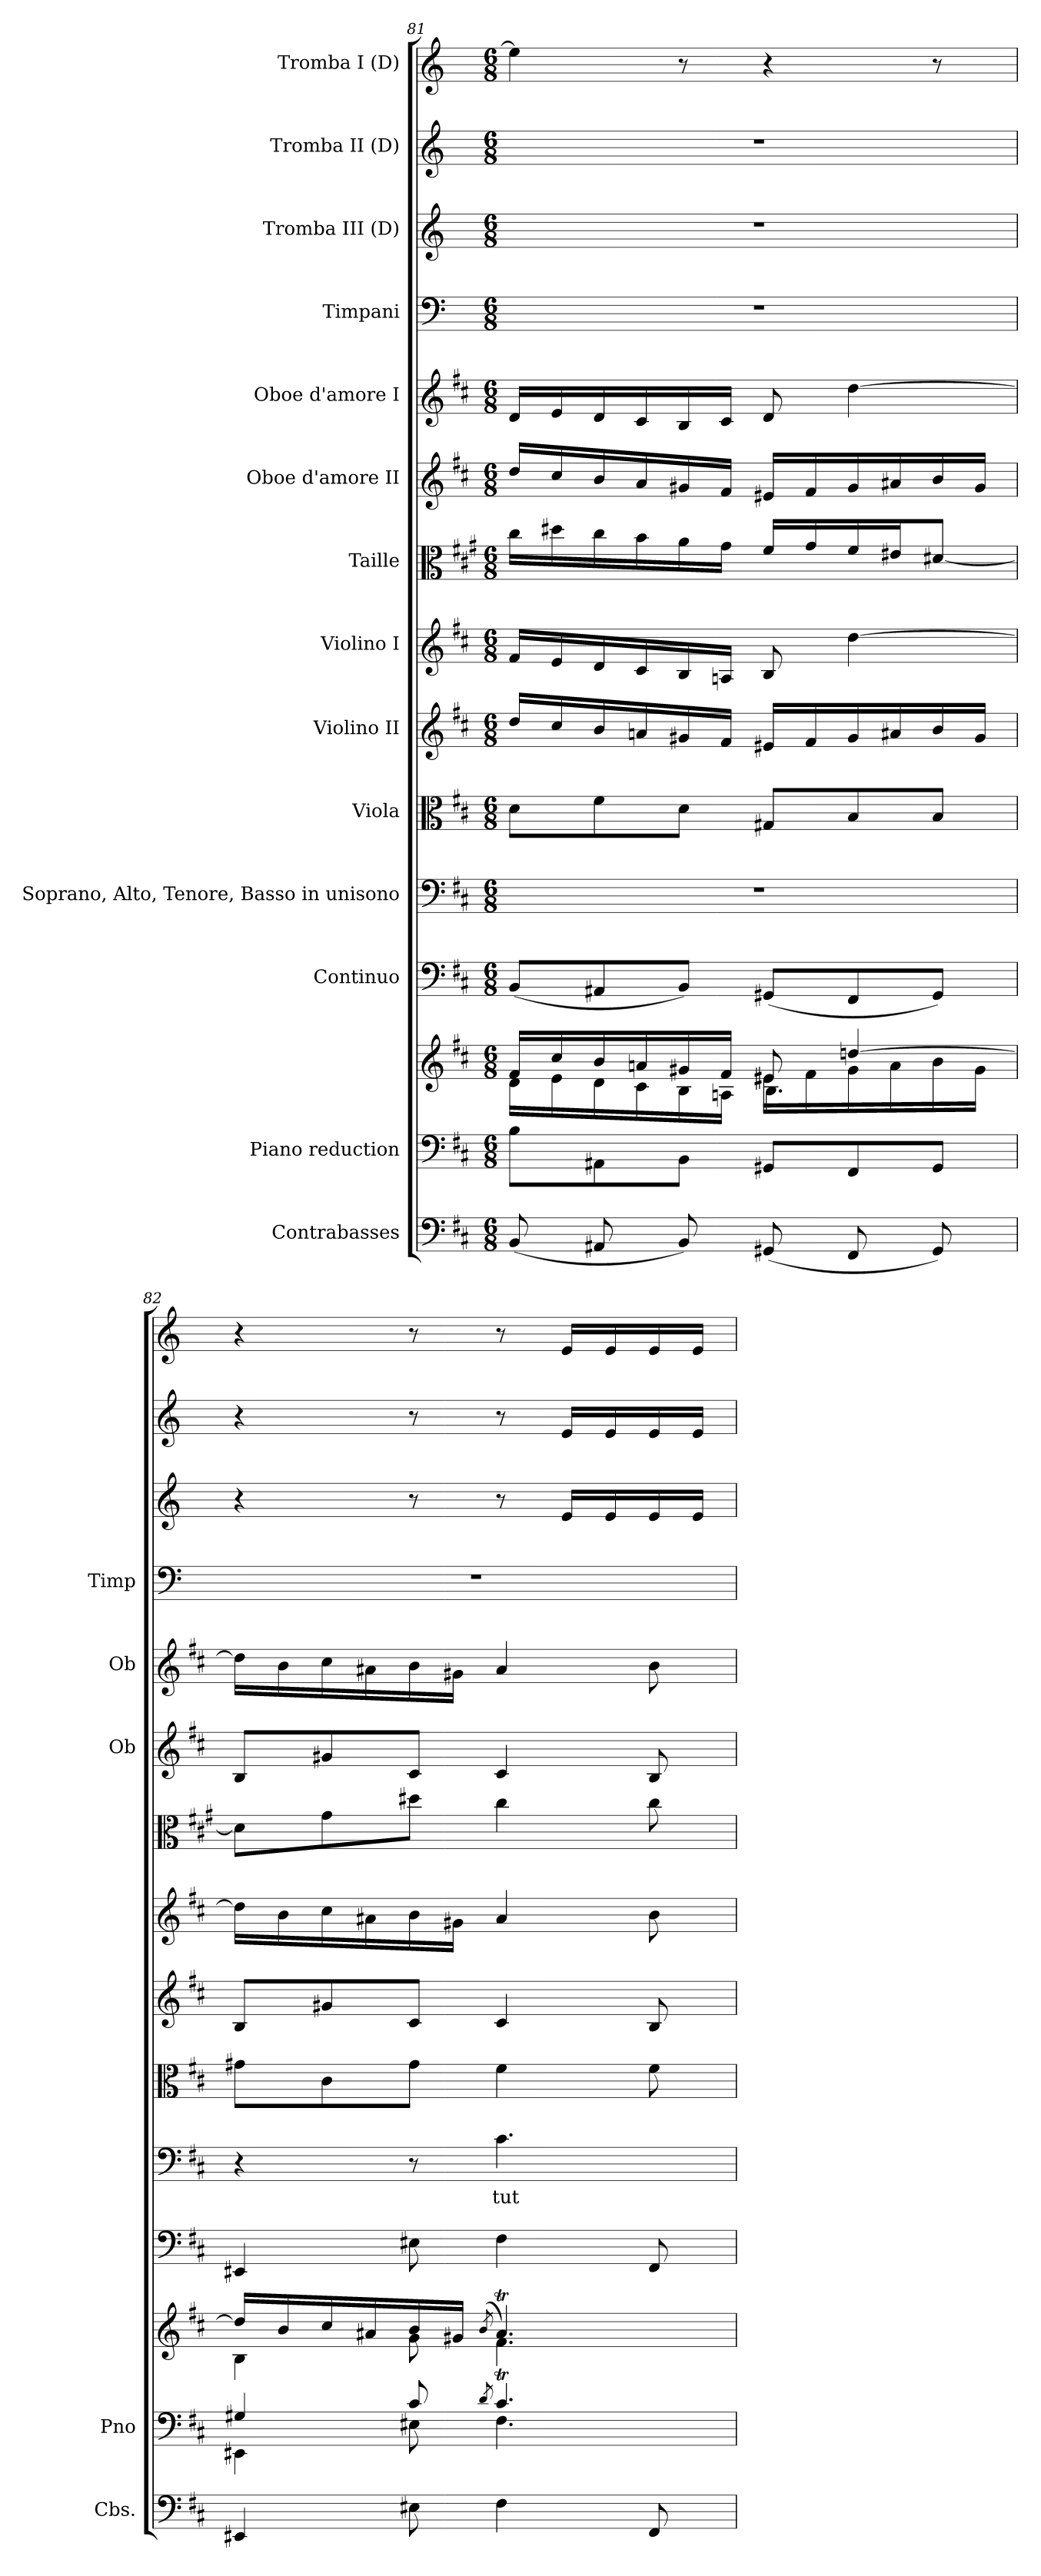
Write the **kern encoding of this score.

**kern	**kern	**kern	**kern	**kern	**text	**kern	**kern	**kern	**kern	**kern	**kern	**kern	**kern	**kern	**kern
*part14	*part13	*part13	*part12	*part11	*part11	*part10	*part9	*part8	*part7	*part6	*part5	*part4	*part3	*part2	*part1
*staff15	*staff14	*staff13	*staff12	*staff11	*staff11	*staff10	*staff9	*staff8	*staff7	*staff6	*staff5	*staff4	*staff3	*staff2	*staff1
*I"Contrabasses	*I"Piano reduction	*	*I"Continuo	*I"Soprano, Alto, Tenore, Basso in unisono	*	*I"Viola	*I"Violino II	*I"Violino I	*I"Taille	*I"Oboe d'amore II	*I"Oboe d'amore I	*I"Timpani	*I"Tromba III (D)	*I"Tromba II (D)	*I"Tromba I (D)
*I'Cbs.	*I'Pno	*	*	*	*	*	*	*	*	*I'Ob	*I'Ob	*I'Timp	*	*	*
*clefF4	*clefF4	*clefG2	*clefF4	*clefF4	*	*clefC3	*clefG2	*clefG2	*clefC3	*clefG2	*clefG2	*clefF4	*clefG2	*clefG2	*clefG2
*ITrd7c12	*	*	*	*	*	*	*	*	*ITrd4c7	*	*	*	*ITrd-1c-2	*ITrd-1c-2	*ITrd-1c-2
*k[f#c#]	*k[f#c#]	*k[f#c#]	*k[f#c#]	*k[f#c#]	*	*k[f#c#]	*k[f#c#]	*k[f#c#]	*k[f#c#]	*k[f#c#]	*k[f#c#]	*k[]	*k[f#c#]	*k[f#c#]	*k[f#c#]
*M6/8	*M6/8	*M6/8	*M6/8	*M6/8	*	*M6/8	*M6/8	*M6/8	*M6/8	*M6/8	*M6/8	*M6/8	*M6/8	*M6/8	*M6/8
=81	=81	=81	=81	=81	=81	=81	=81	=81	=81	=81	=81	=81	=81	=81	=81
*	*	*^	*	*	*	*	*	*	*	*	*	*	*	*	*
*	*	*	*^	*	*	*	*	*	*	*	*	*	*	*	*	*
(8BBB	8B\L	16f#/LL	16d\LL	4.ryy	(8BB/L	2.r	.	8d\L	16dd/LL	16f#/LL	16f#\LL	16dd/LL	16d/LL	2.r	2.r	2.r	4ff#\]
.	.	16cc#/	16e\	.	.	.	.	.	16cc#/	16e/	16g#X\	16cc#/	16e/	.	.	.	.
8AAA#X	8AA#X\	16b/	16d\	.	8AA#X/	.	.	8f#\	16b/	16d/	16f#\	16b/	16d/	.	.	.	.
.	.	16an/	16c#\	.	.	.	.	.	16an/	16c#/	16e\	16a/	16c#/	.	.	.	.
8BBB)	8BB\J	16g#X/	16B\	.	8BB/J)	.	.	8d\J	16g#X/	16B/	16d\	16g#X/	16B/	.	.	.	8r
.	.	16f#/JJ	16An\JJ	.	.	.	.	.	16f#/JJ	16An/JJ	16c#\JJ	16f#/JJ	16c#/JJ	.	.	.	.
(8GGG#X	8GG#X/L	8e#X/	16e#\LL	4.B\	(8GG#X/L	.	.	8G#X/L	16e#X/LL	8B/	16B/LL	16e#X/LL	8d/	.	.	.	4r
.	.	.	16f#\	.	.	.	.	.	16f#/	.	16c#/	16f#/	.	.	.	.	.
8FFF#	8FF#/	[4ddn/	16g#\	.	8FF#/	.	.	8B/	16g#/	[4dd\	16B/	16g#/	[4dd\	.	.	.	.
.	.	.	16a\	.	.	.	.	.	16a#X/	.	16A#X/J	16a#X/	.	.	.	.	.
8GGG#)	8GG#/J	.	16b\	.	8GG#/J)	.	.	8B/J	16b/	.	[8G#X/J	16b/	.	.	.	.	8r
.	.	.	16g#\JJ	.	.	.	.	.	16g#/JJ	.	.	16g#/JJ	.	.	.	.	.
*	*	*	*v	*v	*	*	*	*	*	*	*	*	*	*	*	*	*
=82	=82	=82	=82	=82	=82	=82	=82	=82	=82	=82	=82	=82	=82	=82	=82	=82
*	*^	*	*	*	*	*	*	*	*	*	*	*	*	*	*	*
4EEE#X	4G#X/	4EE#X\	16dd/LL]	4B\	4EE#X/	4r	.	8g#X\L	8B/L	16dd\LL]	8G#\L]	8B/L	16dd\LL]	2.r	4r	4r	4r
.	.	.	16b/	.	.	.	.	.	.	16b\	.	.	16b\	.	.	.	.
.	.	.	16cc#/	.	.	.	.	8c#\	8g#X/	16cc#\	8c#\	8g#X/	16cc#\	.	.	.	.
.	.	.	16a#X/	.	.	.	.	.	.	16a#X\	.	.	16a#X\	.	.	.	.
8EE#X	8c#/	8E#X\	16b/	8g\	8E#X\	8r	.	8g#\J	8c#/J	16b\	8g#X\J	8c#/J	16b\	.	8r	8r	8r
.	.	.	16g#X/JJ	.	.	.	.	.	.	16g#X\JJ	.	.	16g#X\JJ	.	.	.	.
.	8qd/	.	(8qb/	.	.	.	.	.	.	.	.	.	.	.	.	.	.
!	!	!	!	!	!	!	!LO:LY:b	!	!	!	!	!	!	!	!	!	!
4FF#	4.c#t/	4.F#\	4.a#t/)	4.f#\	4F#\	4.c#\	tut	4f#\	4c#/	4a#/	4f#\	4c#/	4a#/	.	8r	8r	8r
.	.	.	.	.	.	.	.	.	.	.	.	.	.	.	16f#/LL	16f#/LL	16f#/LL
.	.	.	.	.	.	.	.	.	.	.	.	.	.	.	16f#/	16f#/	16f#/
8FFF#	.	.	.	.	8FF#/	.	.	8f#\	8B/	8b\	8f#\	8B/	8b\	.	16f#/	16f#/	16f#/
.	.	.	.	.	.	.	.	.	.	.	.	.	.	.	16f#/JJ	16f#/JJ	16f#/JJ
*	*v	*v	*	*	*	*	*	*	*	*	*	*	*	*	*	*	*
*	*	*v	*v	*	*	*	*	*	*	*	*	*	*	*	*	*
=	=	=	=	=	=	=	=	=	=	=	=	=	=	=	=
*-	*-	*-	*-	*-	*-	*-	*-	*-	*-	*-	*-	*-	*-	*-	*-
